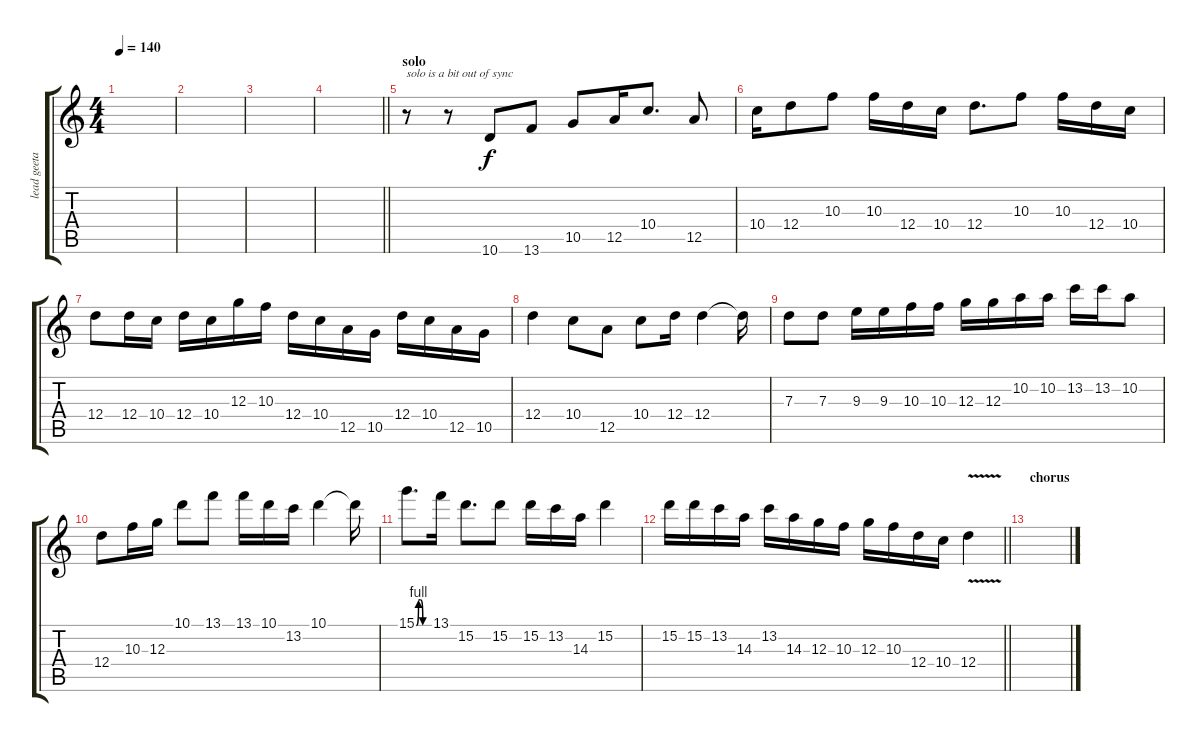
\track ("lead geetar" "lead geeta") {instrument distortionguitar}
\staff {score tabs}
\tuning (E4 B3 G3 D3 A2 E2) {hide}
\ts (4 4)
\tempo 140
\clef g2
\ks c
|
|
|
\barLineRight lightlight
|
\section ("" "solo")
r.8{txt "solo is a bit out of sync"} r.8 10.6.8 13.6.8 10.5.8 12.5.16 10.4.8{d} 12.5.8 |
10.4.16 12.4.8 10.3.8 10.3.16 12.4.16 10.4.16 12.4.8{d} 10.3.8 10.3.16 12.4.16 10.4.16 |
12.4.8 12.4.16 10.4.16 12.4.16 10.4.16 12.3.16 10.3.16 12.4.16 10.4.16 12.5.16 10.5.16 12.4.16 10.4.16 12.5.16 10.5.16 |
12.4.4 10.4.8 12.5.8 10.4.8 12.4.16 12.4.4 12.4{t}.16 |
7.3.8 7.3.8 9.3.16 9.3.16 10.3.16 10.3.16 12.3.16 12.3.16 10.2.16 10.2.16 13.2.16 13.2.16 10.2.8 |
12.4.8 10.3.16 12.3.16 10.1.8 13.1.8 13.1.16 10.1.16 13.2.16 10.1.4 10.1{t}.16 |
15.1{be (custom 0 0 10 4 20 4 30 0 60 0)}.8{d} 13.1.16 15.2.8{d} 15.2.8 15.2.16 13.2.16 14.3.16 15.2.4 |
\barLineRight lightlight
15.2.16 15.2.16 13.2.16 14.3.16 13.2.16 14.3.16 12.3.16 10.3.16 12.3.16 10.3.16 12.4.16 10.4.16 12.4{v}.4 |
\section ("" "chorus")
